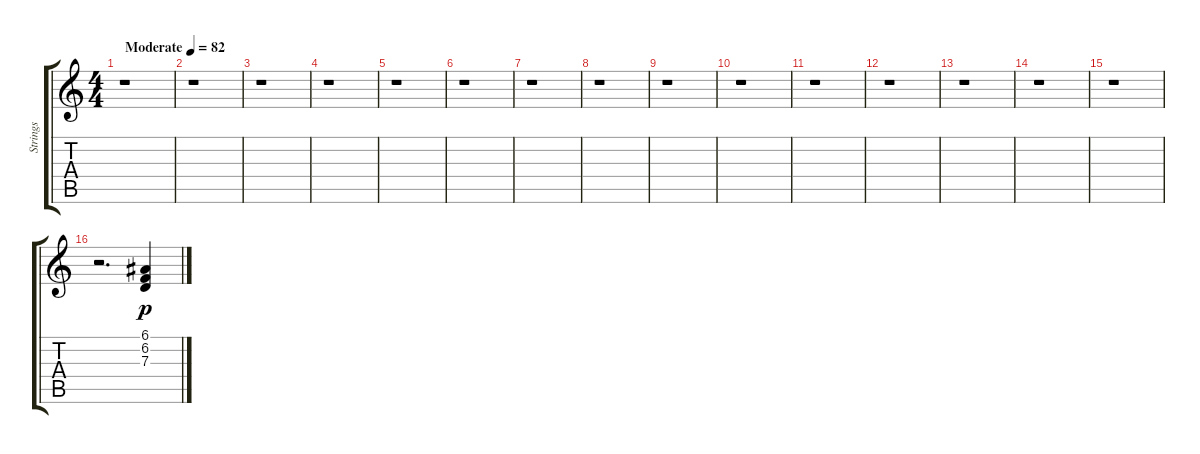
\track ("Strings" "Strings") {instrument stringensemble2}
\staff {score tabs}
\tuning (E4 B3 G3 D3 A2 E2) {hide}
\ts (4 4)
\tempo (82 "Moderate")
\clef g2
\ks c
r.1{dy p instrument stringensemble2} |
r.1 |
r.1 |
r.1 |
r.1 |
r.1 |
r.1 |
r.1 |
r.1 |
r.1 |
r.1 |
r.1 |
r.1 |
r.1 |
r.1 |
r.2{d} (6.1 6.2 7.3).4
